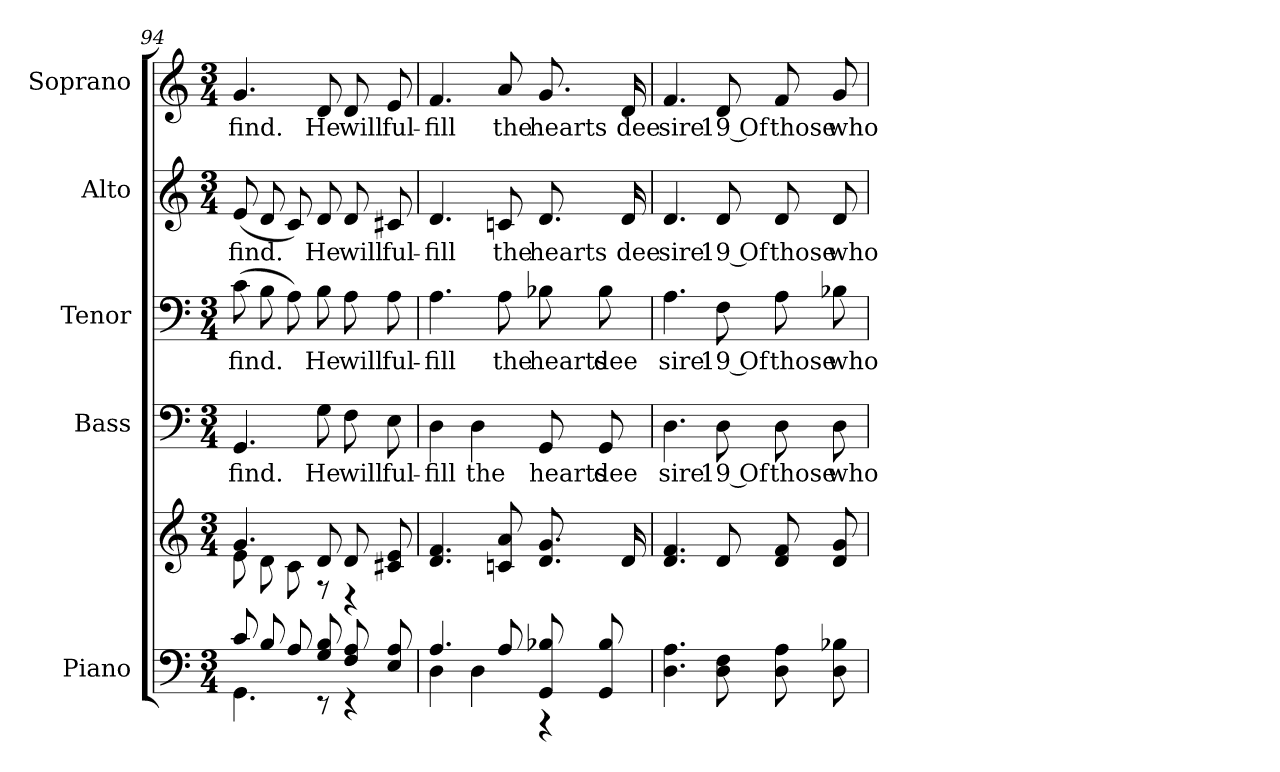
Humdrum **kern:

**kern	**kern	**kern	**text	**kern	**text	**kern	**text	**kern	**text
*part5	*part5	*part4	*part4	*part3	*part3	*part2	*part2	*part1	*part1
*staff6	*staff5	*staff4	*staff4	*staff3	*staff3	*staff2	*staff2	*staff1	*staff1
*I"Piano	*	*I"Bass	*	*I"Tenor	*	*I"Alto	*	*I"Soprano	*
*I'Pno.	*	*I'B.	*	*I'T.	*	*I'A.	*	*I'S.	*
*clefF4	*clefG2	*clefF4	*	*clefF4	*	*clefG2	*	*clefG2	*
*k[]	*k[]	*k[]	*	*k[]	*	*k[]	*	*k[]	*
*C:	*C:	*C:	*	*C:	*	*C:	*	*C:	*
*M3/4	*M3/4	*M3/4	*	*M3/4	*	*M3/4	*	*M3/4	*
=94	=94	=94	=94	=94	=94	=94	=94	=94	=94
*^	*^	*	*	*	*	*	*	*	*
!	!	!	!	!	!LO:LY:b:color=#000000	!	!	!	!	!	!
!	!	!	!	!	!	!	!LO:LY:b:color=#000000	!	!	!	!
!	!	!	!	!	!	!	!	!	!LO:LY:b:color=#000000	!	!
!	!	!	!	!	!	!	!	!	!	!	!LO:LY:b:color=#000000
8ci/	4.GGi\	4.gi/	8ei\	4.GGi/	find.	(8ci\	find.	(8ei/	find.	4.gi/	find.
8Bi/	.	.	8di\	.	.	8Bi\	.	8di/	.	.	.
8Ai/	.	.	8ci\	.	.	8Ai\)	.	8ci/)	.	.	.
!	!	!	!	!	!LO:LY:b:color=#000000	!	!	!	!	!	!
!	!	!	!	!	!	!	!LO:LY:b:color=#000000	!	!	!	!
!	!	!	!	!	!	!	!	!	!LO:LY:b:color=#000000	!	!
!	!	!	!	!	!	!	!	!	!	!	!LO:LY:b:color=#000000
8Gi/ 8Bi	8r	8di/	8r	8Gi\	He	8Bi\	He	8di/	He	8di/	He
!	!	!	!	!	!LO:LY:b:color=#000000	!	!	!	!	!	!
!	!	!	!	!	!	!	!LO:LY:b:color=#000000	!	!	!	!
!	!	!	!	!	!	!	!	!	!LO:LY:b:color=#000000	!	!
!	!	!	!	!	!	!	!	!	!	!	!LO:LY:b:color=#000000
8Fi/ 8Ai	4r	8di/	4r	8Fi\	will	8Ai\	will	8di/	will	8di/	will
!	!	!	!	!	!LO:LY:b:color=#000000	!	!	!	!	!	!
!	!	!	!	!	!	!	!LO:LY:b:color=#000000	!	!	!	!
!	!	!	!	!	!	!	!	!	!LO:LY:b:color=#000000	!	!
!	!	!	!	!	!	!	!	!	!	!	!LO:LY:b:color=#000000
8Ei/ 8Ai	.	8c#Xi/ 8ei	.	8Ei\	ful-	8Ai\	ful-	8c#Xi/	ful-	8ei/	ful-
*	*	*v	*v	*	*	*	*	*	*	*	*
!!LO:PB:g=z
=95	=95	=95	=95	=95	=95	=95	=95	=95	=95	=95
!	!	!	!	!LO:LY:b:color=#000000	!	!	!	!	!	!
!	!	!	!	!	!	!LO:LY:b:color=#000000	!	!	!	!
!	!	!	!	!	!	!	!	!LO:LY:b:color=#000000	!	!
!	!	!	!	!	!	!	!	!	!	!LO:LY:b:color=#000000
4.Ai/	4Di\	4.di/ 4.fi	4Di\	-fill	4.Ai\	-fill	4.di/	-fill	4.fi/	-fill
!	!	!	!	!LO:LY:b:color=#000000	!	!	!	!	!	!
.	4Di\	.	4Di\	the	.	.	.	.	.	.
!	!	!	!	!	!	!LO:LY:b:color=#000000	!	!	!	!
!	!	!	!	!	!	!	!	!LO:LY:b:color=#000000	!	!
!	!	!	!	!	!	!	!	!	!	!LO:LY:b:color=#000000
8Ai/	.	8cni/ 8ai	.	.	8Ai\	the	8cni/	the	8ai/	the
!	!	!	!	!LO:LY:b:color=#000000	!	!	!	!	!	!
!	!	!	!	!	!	!LO:LY:b:color=#000000	!	!	!	!
!	!	!	!	!	!	!	!	!LO:LY:b:color=#000000	!	!
!	!	!	!	!	!	!	!	!	!	!LO:LY:b:color=#000000
8GGi/ 8B-Xi	4r	8.di/ 8.gi	8GGi/	hearts	8B-Xi\	hearts	8.di/	hearts	8.gi/	hearts
!	!	!	!	!LO:LY:b:color=#000000	!	!	!	!	!	!
!	!	!	!	!	!	!LO:LY:b:color=#000000	!	!	!	!
8GGi/ 8B-i	.	.	8GGi/	dee	8B-i\	dee	.	.	.	.
!	!	!	!	!	!	!	!	!LO:LY:b:color=#000000	!	!
!	!	!	!	!	!	!	!	!	!	!LO:LY:b:color=#000000
.	.	16di/	.	.	.	.	16di/	dee	16di/	dee
*v	*v	*	*	*	*	*	*	*	*	*
=96	=96	=96	=96	=96	=96	=96	=96	=96	=96
!	!	!	!LO:LY:b:color=#000000	!	!	!	!	!	!
!	!	!	!	!	!LO:LY:b:color=#000000	!	!	!	!
!	!	!	!	!	!	!	!LO:LY:b:color=#000000	!	!
!	!	!	!	!	!	!	!	!	!LO:LY:b:color=#000000
4.Di\ 4.Ai	4.di/ 4.fi	4.Di\	sire	4.Ai\	sire	4.di/	sire	4.fi/	sire
!	!	!	!LO:LY:b:color=#000000	!	!	!	!	!	!
!	!	!	!	!	!LO:LY:b:color=#000000	!	!	!	!
!	!	!	!	!	!	!	!LO:LY:b:color=#000000	!	!
!	!	!	!	!	!	!	!	!	!LO:LY:b:color=#000000
8Di\ 8Fi	8di/	8Di\	19 Of	8Fi\	19 Of	8di/	19 Of	8di/	19 Of
!	!	!	!LO:LY:b:color=#000000	!	!	!	!	!	!
!	!	!	!	!	!LO:LY:b:color=#000000	!	!	!	!
!	!	!	!	!	!	!	!LO:LY:b:color=#000000	!	!
!	!	!	!	!	!	!	!	!	!LO:LY:b:color=#000000
8Di\ 8Ai	8di/ 8fi	8Di\	those	8Ai\	those	8di/	those	8fi/	those
!	!	!	!LO:LY:b:color=#000000	!	!	!	!	!	!
!	!	!	!	!	!LO:LY:b:color=#000000	!	!	!	!
!	!	!	!	!	!	!	!LO:LY:b:color=#000000	!	!
!	!	!	!	!	!	!	!	!	!LO:LY:b:color=#000000
8Di\ 8B-Xi	8di/ 8gi	8Di\	who	8B-Xi\	who	8di/	who	8gi/	who
=	=	=	=	=	=	=	=	=	=
*-	*-	*-	*-	*-	*-	*-	*-	*-	*-
